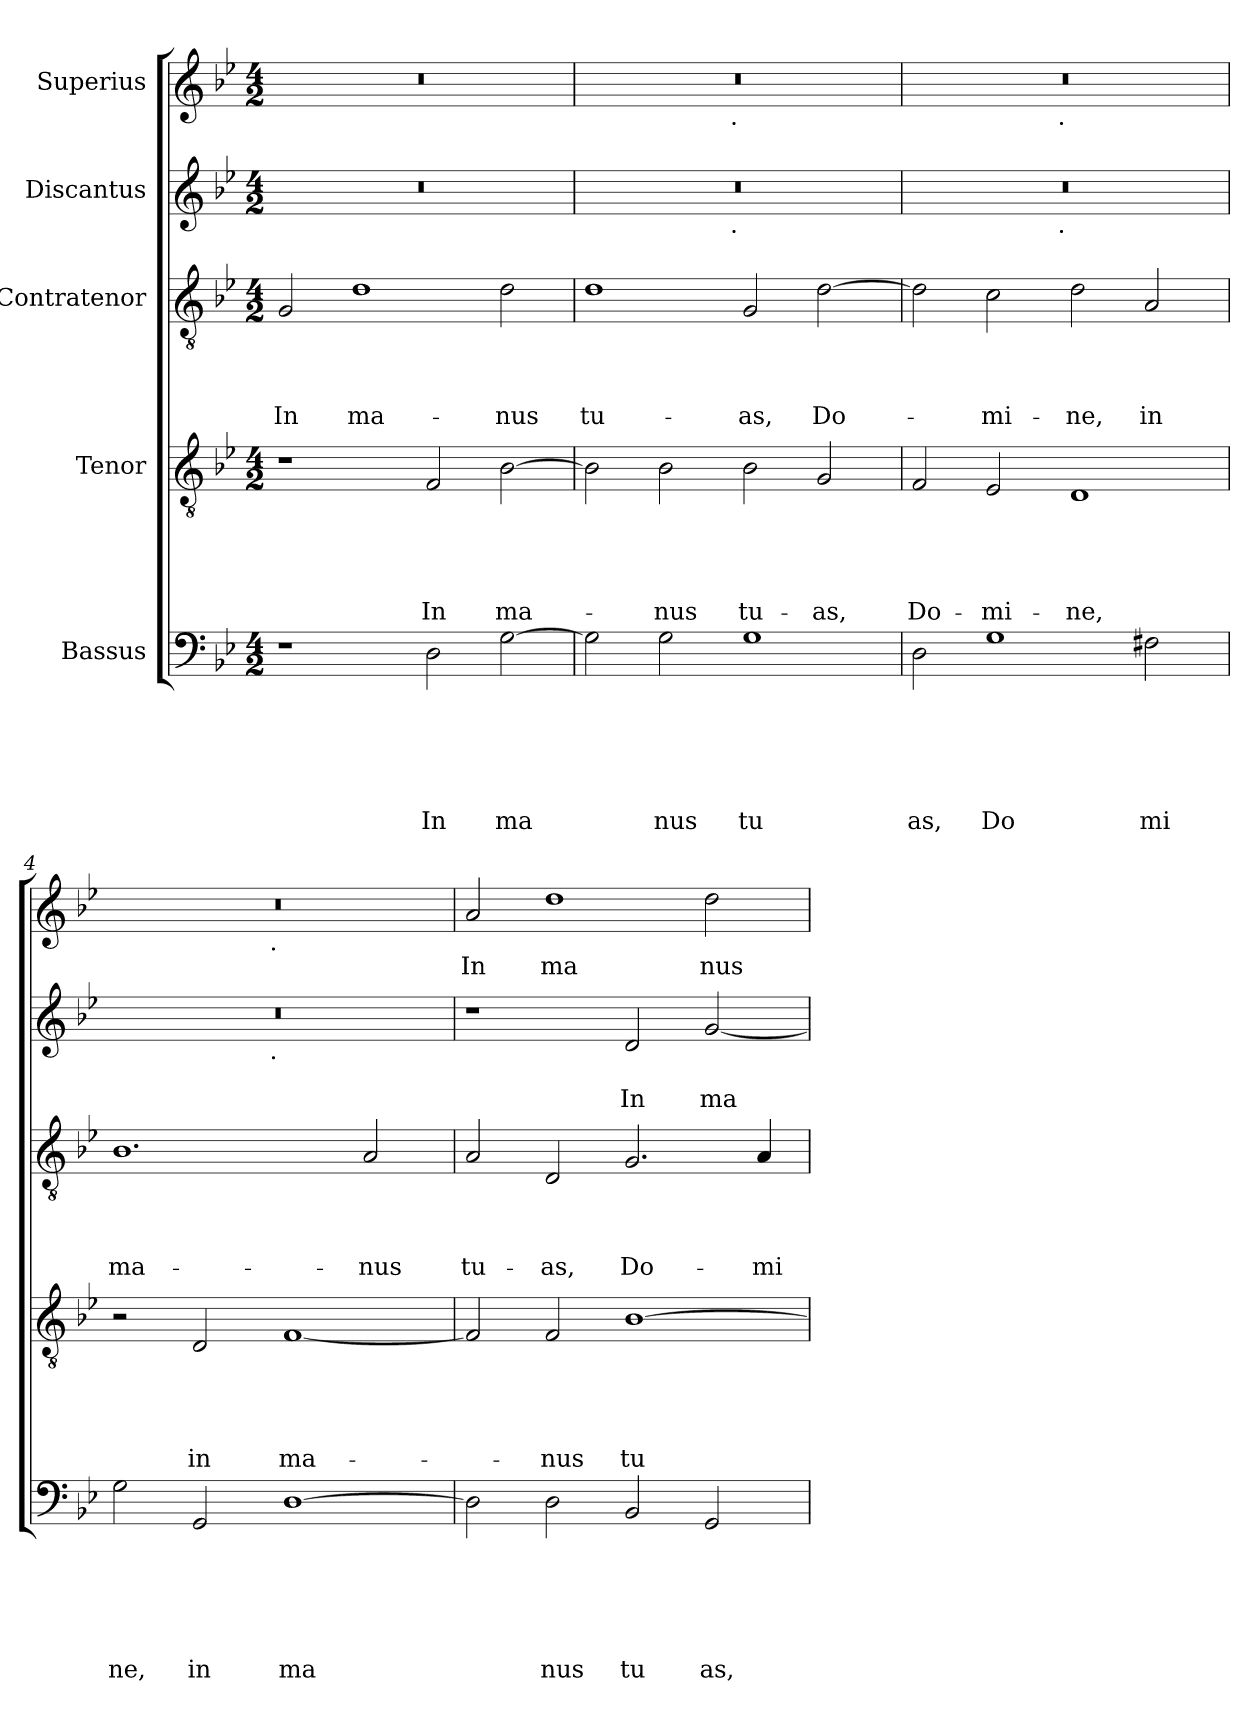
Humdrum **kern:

**kern	**text	**text	**text	**text	**text	**text	**kern	**text	**text	**text	**text	**text	**kern	**text	**text	**text	**text	**kern	**text	**text	**kern	**text
*part5	*part5	*part5	*part5	*part5	*part5	*part5	*part4	*part4	*part4	*part4	*part4	*part4	*part3	*part3	*part3	*part3	*part3	*part2	*part2	*part2	*part1	*part1
*staff5	*staff5	*staff5	*staff5	*staff5	*staff5	*staff5	*staff4	*staff4	*staff4	*staff4	*staff4	*staff4	*staff3	*staff3	*staff3	*staff3	*staff3	*staff2	*staff2	*staff2	*staff1	*staff1
*I"Bassus	*	*	*	*	*	*	*I"Tenor	*	*	*	*	*	*I"Contratenor	*	*	*	*	*I"Discantus	*	*	*I"Superius	*
*clefF4	*	*	*	*	*	*	*clefGv2	*	*	*	*	*	*clefGv2	*	*	*	*	*clefG2	*	*	*clefG2	*
*k[b-e-]	*	*	*	*	*	*	*k[b-e-]	*	*	*	*	*	*k[b-e-]	*	*	*	*	*k[b-e-]	*	*	*k[b-e-]	*
*B-:	*	*	*	*	*	*	*B-:	*	*	*	*	*	*B-:	*	*	*	*	*B-:	*	*	*B-:	*
*M4/2	*	*	*	*	*	*	*M4/2	*	*	*	*	*	*M4/2	*	*	*	*	*M4/2	*	*	*M4/2	*
=1	=1	=1	=1	=1	=1	=1	=1	=1	=1	=1	=1	=1	=1	=1	=1	=1	=1	=1	=1	=1	=1	=1
!	!	!	!	!	!	!	!	!	!	!	!	!	!	!	!	!	!LO:LY:b	!	!	!	!	!
1r	.	.	.	.	.	.	1r	.	.	.	.	.	2G/	.	.	.	In	0r	.	.	0r	.
!	!	!	!	!	!	!	!	!	!	!	!	!	!	!	!	!	!LO:LY:b	!	!	!	!	!
.	.	.	.	.	.	.	.	.	.	.	.	.	1d	.	.	.	ma-	.	.	.	.	.
!	!	!	!	!	!	!LO:LY:b	!	!	!	!	!	!LO:LY:b	!	!	!	!	!	!	!	!	!	!
2D\	.	.	.	.	.	In	2F/	.	.	.	.	In	.	.	.	.	.	.	.	.	.	.
!	!	!	!	!	!	!LO:LY:b	!	!	!	!	!	!LO:LY:b	!	!	!	!	!LO:LY:b	!	!	!	!	!
[>2G\	.	.	.	.	.	ma	[>2B-\	.	.	.	.	ma-	2d\	.	.	.	-nus	.	.	.	.	.
=2	=2	=2	=2	=2	=2	=2	=2	=2	=2	=2	=2	=2	=2	=2	=2	=2	=2	=2	=2	=2	=2	=2
!	!	!	!	!	!	!	!	!	!	!	!	!	!	!	!	!	!LO:LY:b	!	!	!	!	!
*	*	*	*	*	*	*	*	*	*	*	*	*	*	*	*	*	*	*^	*	*	*^	*
2G\]	.	.	.	.	.	.	2B-\]	.	.	.	.	.	1d	.	.	.	tu-	0r	2ryy	.	.	0r	2ryy	.
!	!	!	!	!	!	!LO:LY:b	!	!	!	!	!	!LO:LY:b	!	!	!	!	!	!	!	!	!	!	!	!
2G\	.	.	.	.	.	nus	2B-\	.	.	.	.	-nus	.	.	.	.	.	.	4...ryy	.	.	.	4...ryy	.
!	!	!	!	!	!	!	!	!	!	!	!	!	!	!	!	!	!	!	!	!	!	!	!LO:TX:b:t=.	!
!	!	!	!	!	!	!	!	!	!	!	!	!	!	!	!	!	!	!	!LO:TX:b:t=.	!	!	!	!	!
.	.	.	.	.	.	.	.	.	.	.	.	.	.	.	.	.	.	.	1ryy	.	.	.	1ryy	.
!	!	!	!	!	!	!LO:LY:b	!	!	!	!	!	!LO:LY:b	!	!	!	!	!LO:LY:b	!	!	!	!	!	!	!
1G	.	.	.	.	.	tu	2B-\	.	.	.	.	tu-	2G/	.	.	.	-as,	.	.	.	.	.	.	.
!	!	!	!	!	!	!	!	!	!	!	!	!LO:LY:b	!	!	!	!	!LO:LY:b	!	!	!	!	!	!	!
.	.	.	.	.	.	.	2G/	.	.	.	.	-as,	[>2d\	.	.	.	Do-	.	.	.	.	.	.	.
.	.	.	.	.	.	.	.	.	.	.	.	.	.	.	.	.	.	.	32ryy	.	.	.	32ryy	.
=3	=3	=3	=3	=3	=3	=3	=3	=3	=3	=3	=3	=3	=3	=3	=3	=3	=3	=3	=3	=3	=3	=3	=3	=3
!	!	!	!	!	!	!LO:LY:b	!	!	!	!	!	!LO:LY:b	!	!	!	!	!	!	!	!	!	!	!	!
2D\	.	.	.	.	.	as,	2F/	.	.	.	.	Do-	2d\]	.	.	.	.	0r	2ryy	.	.	0r	2ryy	.
!	!	!	!	!	!	!LO:LY:b	!	!	!	!	!	!LO:LY:b	!	!	!	!	!LO:LY:b	!	!	!	!	!	!	!
1G	.	.	.	.	.	Do	2E-/	.	.	.	.	-mi-	2c\	.	.	.	-mi-	.	4...ryy	.	.	.	4...ryy	.
!	!	!	!	!	!	!	!	!	!	!	!	!	!	!	!	!	!	!	!	!	!	!	!LO:TX:b:t=.	!
!	!	!	!	!	!	!	!	!	!	!	!	!	!	!	!	!	!	!	!LO:TX:b:t=.	!	!	!	!	!
.	.	.	.	.	.	.	.	.	.	.	.	.	.	.	.	.	.	.	1ryy	.	.	.	1ryy	.
!	!	!	!	!	!	!	!	!	!	!	!	!LO:LY:b	!	!	!	!	!LO:LY:b	!	!	!	!	!	!	!
.	.	.	.	.	.	.	1D	.	.	.	.	-ne,	2d\	.	.	.	-ne,	.	.	.	.	.	.	.
!	!	!	!	!	!	!LO:LY:b	!	!	!	!	!	!	!	!	!	!	!LO:LY:b	!	!	!	!	!	!	!
2F#X\	.	.	.	.	.	mi	.	.	.	.	.	.	2A/	.	.	.	in	.	.	.	.	.	.	.
.	.	.	.	.	.	.	.	.	.	.	.	.	.	.	.	.	.	.	32ryy	.	.	.	32ryy	.
=4	=4	=4	=4	=4	=4	=4	=4	=4	=4	=4	=4	=4	=4	=4	=4	=4	=4	=4	=4	=4	=4	=4	=4	=4
!	!	!	!	!	!	!LO:LY:b	!	!	!	!	!	!	!	!	!	!	!LO:LY:b	!	!	!	!	!	!	!
2G\	.	.	.	.	.	ne,	2r	.	.	.	.	.	1.B-	.	.	.	ma-	0r	2ryy	.	.	0r	2ryy	.
!	!	!	!	!	!	!LO:LY:b	!	!	!	!	!	!LO:LY:b	!	!	!	!	!	!	!	!	!	!	!	!
2GG/	.	.	.	.	.	in	2D/	.	.	.	.	in	.	.	.	.	.	.	4...ryy	.	.	.	4...ryy	.
!	!	!	!	!	!	!	!	!	!	!	!	!	!	!	!	!	!	!	!	!	!	!	!LO:TX:b:t=.	!
!	!	!	!	!	!	!	!	!	!	!	!	!	!	!	!	!	!	!	!LO:TX:b:t=.	!	!	!	!	!
.	.	.	.	.	.	.	.	.	.	.	.	.	.	.	.	.	.	.	1ryy	.	.	.	1ryy	.
!	!	!	!	!	!	!LO:LY:b	!	!	!	!	!	!LO:LY:b	!	!	!	!	!	!	!	!	!	!	!	!
[>1D	.	.	.	.	.	ma	[<1F	.	.	.	.	ma-	.	.	.	.	.	.	.	.	.	.	.	.
!	!	!	!	!	!	!	!	!	!	!	!	!	!	!	!	!	!LO:LY:b	!	!	!	!	!	!	!
.	.	.	.	.	.	.	.	.	.	.	.	.	2A/	.	.	.	-nus	.	.	.	.	.	.	.
.	.	.	.	.	.	.	.	.	.	.	.	.	.	.	.	.	.	.	32ryy	.	.	.	32ryy	.
=5	=5	=5	=5	=5	=5	=5	=5	=5	=5	=5	=5	=5	=5	=5	=5	=5	=5	=5	=5	=5	=5	=5	=5	=5
!	!	!	!	!	!	!	!	!	!	!	!	!	!	!	!	!	!LO:LY:b	!	!	!	!	!	!	!LO:LY:b
*	*	*	*	*	*	*	*	*	*	*	*	*	*	*	*	*	*	*v	*v	*	*	*	*	*
*	*	*	*	*	*	*	*	*	*	*	*	*	*	*	*	*	*	*	*	*	*v	*v	*
2D\]	.	.	.	.	.	.	2F/]	.	.	.	.	.	2A/	.	.	.	tu-	1r	.	.	2a</	In
!	!	!	!	!	!	!LO:LY:b	!	!	!	!	!	!LO:LY:b	!	!	!	!	!LO:LY:b	!	!	!	!	!LO:LY:b
2D\	.	.	.	.	.	nus	2F/	.	.	.	.	-nus	2D/	.	.	.	-as,	.	.	.	1dd	ma
!	!	!	!	!	!	!LO:LY:b	!	!	!	!	!	!LO:LY:b	!	!	!	!	!LO:LY:b	!	!	!LO:LY:b	!	!
2BB-/	.	.	.	.	.	tu	[>1B-	.	.	.	.	tu-	2.G/	.	.	.	Do-	2d/	.	In	.	.
!	!	!	!	!	!	!LO:LY:b	!	!	!	!	!	!	!	!	!	!	!	!	!	!LO:LY:b	!	!LO:LY:b
2GG/	.	.	.	.	.	as,	.	.	.	.	.	.	.	.	.	.	.	[<2g/	.	ma-	2dd\	nus
!	!	!	!	!	!	!	!	!	!	!	!	!	!	!	!	!	!LO:LY:b	!	!	!	!	!
.	.	.	.	.	.	.	.	.	.	.	.	.	4A/	.	.	.	-mi-	.	.	.	.	.
=	=	=	=	=	=	=	=	=	=	=	=	=	=	=	=	=	=	=	=	=	=	=
*-	*-	*-	*-	*-	*-	*-	*-	*-	*-	*-	*-	*-	*-	*-	*-	*-	*-	*-	*-	*-	*-	*-
